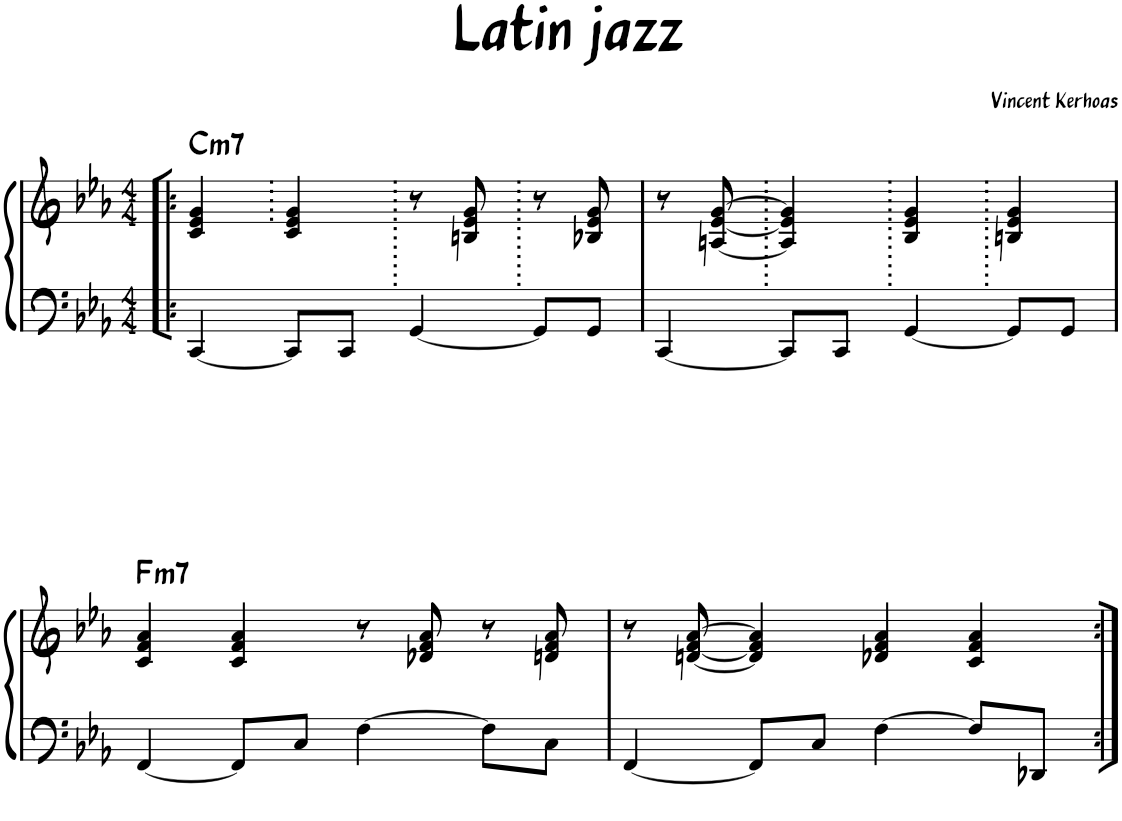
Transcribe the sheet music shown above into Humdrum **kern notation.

**kern	**kern	**harte
*part1	*part1	*part1
*staff2	*staff1	*
*I"Piano	*	*
*I'Pno.	*	*
*clefF4	*clefG2	*
*k[b-e-a-]	*k[b-e-a-]	*
*M4/4	*M4/4	*
=1!|:	=1!|:	=1!|:
!	!	!LO:H:kt=m7
[4CC/	4c/ 4e-/ 4g/	C:min7
8CC/L]	4c/ 4e-/ 4g/	.
8CC/J	.	.
[4GG/	8r	.
.	8Bn/ 8e-/ 8g/	.
8GG/L]	8r	.
8GG/J	8B-X/ 8e-/ 8g/	.
=2.	=2.	=2.
[4CC/	8r	.
.	[8An/ [8e-/ [8g/	.
8CC/L]	4A/] 4e-/] 4g/]	.
8CC/J	.	.
[4GG/	4B-/ 4e-/ 4g/	.
8GG/L]	4Bn/ 4e-/ 4g/	.
8GG/J	.	.
!!LO:LB:g=z
=3	=3	=3
!	!	!LO:H:kt=m7
[4FF/	4c/ 4f/ 4a-/	F:min7
8FF/L]	4c/ 4f/ 4a-/	.
8C/J	.	.
[4F\	8r	.
.	8d-X/ 8f/ 8a-/	.
8F\L]	8r	.
8C\J	8dn/ 8f/ 8a-/	.
=4	=4	=4
[4FF/	8r	.
.	[8dn/ [8f/ [8a-/	.
8FF/L]	4d/] 4f/] 4a-/]	.
8C/J	.	.
[4F\	4d-X/ 4f/ 4a-/	.
8F/L]	4c/ 4f/ 4a-/	.
8DD-X/J	.	.
=:|!	=:|!	=:|!
*-	*-	*-
